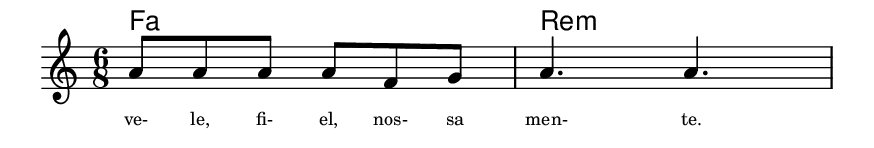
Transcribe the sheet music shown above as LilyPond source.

\version "2.20.0"
#(set! paper-alist (cons '("linha" . (cons (* 148 mm) (* 25 mm))) paper-alist))

\paper {
  #(set-paper-size "linha")
  ragged-right = ##f
}

\language "portugues"


harmonia = \chordmode {
    %\partial 8
%harmonia
  fa2. re:m
%/harmonia
}
melodia = \fixed do' {
    \key do \major
    \time 6/8
    %\partial 8
%recitação
  la8 la la la fa sol
  la4. la
%/recitação
}
letra = \lyricmode {
    \teeny
    ve- le, fi- el, nos- sa men- te.
    %\tweak self-alignment-X #-1 \markup{\bold{dei}-me por pie-}
    %\tweak self-alignment-X #-1 \markup{\bold{da}de e escu-}
    %\tweak self-alignment-X #-1 \markup{\bold{tai} minha ora-}
    %\tweak self-alignment-X #-1 \markup{\bold{ção!}}
}

\book {
  \paper {
      indent = 0\mm
      scoreTitleMarkup = \markup {
          %\with-color #red
          \fromproperty #'header:piece
      }
  }
  \header {
    %piece = "Ant. 1"
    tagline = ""
  }
  \score {
    <<
      \new ChordNames {
        \set chordChanges = ##t
		\set noChordSymbol = ""
        \harmonia
      }
      \new Voice = "canto" { \melodia }
      \new Lyrics \lyricsto "canto" \letra
    >>
  }
}
